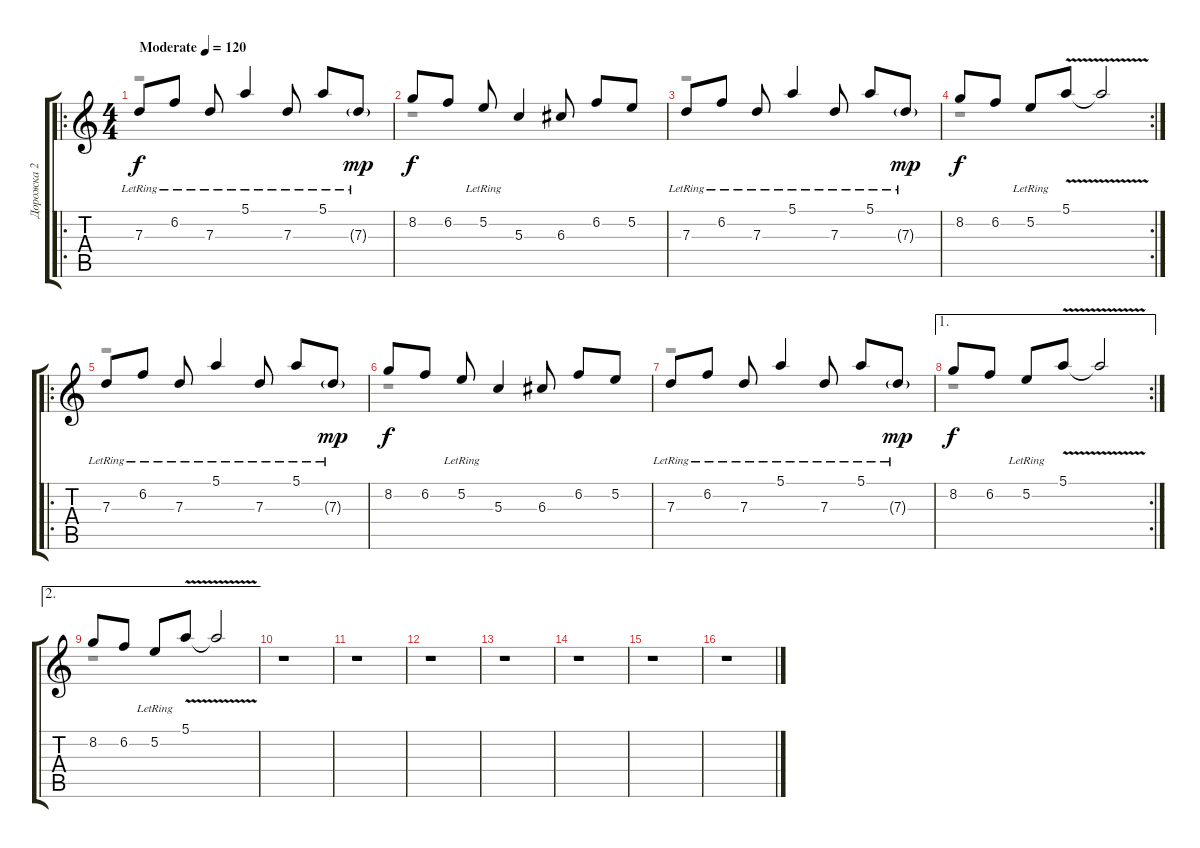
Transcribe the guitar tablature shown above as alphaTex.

\track ("Дорожка 2" "Дорожка 2") {instrument acousticguitarsteel}
\staff {score tabs}
\tuning (E4 B3 G3 D3 A2 E2) {hide}
\voice
\ro
\ts (4 4)
\tempo (120 "Moderate")
\clef g2
\ks c
7.3{lr}.8{dy f instrument acousticguitarsteel} 6.2{lr}.8 7.3{lr}.8 5.1{lr}.4 7.3{lr}.8 5.1{lr}.8 7.3{g lr}.8{dy mp} |
8.2.8{dy f} 6.2.8 5.2{lr}.8 5.3.4 6.3.8 6.2.8 5.2.8 |
7.3{lr}.8 6.2{lr}.8 7.3{lr}.8 5.1{lr}.4 7.3{lr}.8 5.1{lr}.8 7.3{g lr}.8{dy mp} |
\rc 2
8.2.8{dy f} 6.2.8 5.2{lr}.8 5.1{v}.8 5.1{t}.2 |
\ro
7.3{lr}.8 6.2{lr}.8 7.3{lr}.8 5.1{lr}.4 7.3{lr}.8 5.1{lr}.8 7.3{g lr}.8{dy mp} |
8.2.8{dy f} 6.2.8 5.2{lr}.8 5.3.4 6.3.8 6.2.8 5.2.8 |
7.3{lr}.8 6.2{lr}.8 7.3{lr}.8 5.1{lr}.4 7.3{lr}.8 5.1{lr}.8 7.3{g lr}.8{dy mp} |
\ae 1
\rc 2
8.2.8{dy f} 6.2.8 5.2{lr}.8 5.1{v}.8 5.1{t}.2 |
\ae 2
8.2.8 6.2.8 5.2{lr}.8 5.1{v}.8 5.1{t}.2 |
r.1 |
r.1 |
r.1 |
r.1 |
r.1 |
r.1 |
r.1
\voice
\clef g2
\ottava regular
\simile none
\ks c
r.1{dy f} |
r.1 |
r.1 |
r.1 |
r.1 |
r.1 |
r.1 |
r.1 |
r.1 |
r.1 |
r.1 |
r.1 |
r.1 |
r.1 |
r.1 |
r.1
